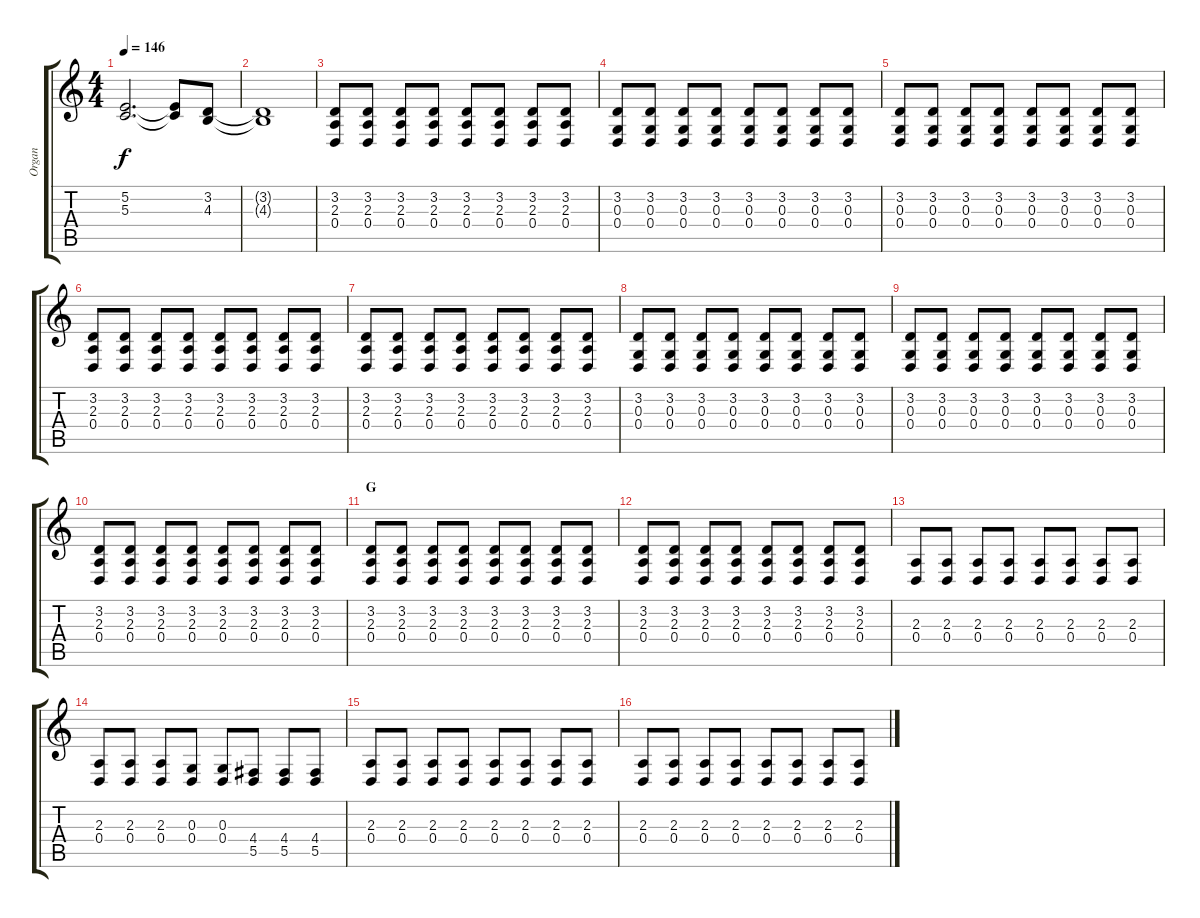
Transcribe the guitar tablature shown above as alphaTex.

\track ("Organ" "Organ") {instrument churchorgan}
\staff {score tabs}
\tuning (E4 B3 G3 D3 A2 E2) {hide}
\ts (4 4)
\tempo 146
\clef g2
\ks c
(5.2 5.3).2{d dy f} (5.2{t} 5.3{t}).8 (3.2 4.3).8 |
(3.2{t} 4.3{t}).1 |
(3.2 2.3 0.4).8 (3.2 2.3 0.4).8 (3.2 2.3 0.4).8 (3.2 2.3 0.4).8 (3.2 2.3 0.4).8 (3.2 2.3 0.4).8 (3.2 2.3 0.4).8 (3.2 2.3 0.4).8 |
(3.2 0.3 0.4).8 (3.2 0.3 0.4).8 (3.2 0.3 0.4).8 (3.2 0.3 0.4).8 (3.2 0.3 0.4).8 (3.2 0.3 0.4).8 (3.2 0.3 0.4).8 (3.2 0.3 0.4).8 |
(3.2 0.3 0.4).8 (3.2 0.3 0.4).8 (3.2 0.3 0.4).8 (3.2 0.3 0.4).8 (3.2 0.3 0.4).8 (3.2 0.3 0.4).8 (3.2 0.3 0.4).8 (3.2 0.3 0.4).8 |
(3.2 2.3 0.4).8 (3.2 2.3 0.4).8 (3.2 2.3 0.4).8 (3.2 2.3 0.4).8 (3.2 2.3 0.4).8 (3.2 2.3 0.4).8 (3.2 2.3 0.4).8 (3.2 2.3 0.4).8 |
(3.2 2.3 0.4).8 (3.2 2.3 0.4).8 (3.2 2.3 0.4).8 (3.2 2.3 0.4).8 (3.2 2.3 0.4).8 (3.2 2.3 0.4).8 (3.2 2.3 0.4).8 (3.2 2.3 0.4).8 |
(3.2 0.3 0.4).8 (3.2 0.3 0.4).8 (3.2 0.3 0.4).8 (3.2 0.3 0.4).8 (3.2 0.3 0.4).8 (3.2 0.3 0.4).8 (3.2 0.3 0.4).8 (3.2 0.3 0.4).8 |
(3.2 0.3 0.4).8 (3.2 0.3 0.4).8 (3.2 0.3 0.4).8 (3.2 0.3 0.4).8 (3.2 0.3 0.4).8 (3.2 0.3 0.4).8 (3.2 0.3 0.4).8 (3.2 0.3 0.4).8 |
(3.2 2.3 0.4).8 (3.2 2.3 0.4).8 (3.2 2.3 0.4).8 (3.2 2.3 0.4).8 (3.2 2.3 0.4).8 (3.2 2.3 0.4).8 (3.2 2.3 0.4).8 (3.2 2.3 0.4).8 |
\section ("" "G")
(3.2 2.3 0.4).8 (3.2 2.3 0.4).8 (3.2 2.3 0.4).8 (3.2 2.3 0.4).8 (3.2 2.3 0.4).8 (3.2 2.3 0.4).8 (3.2 2.3 0.4).8 (3.2 2.3 0.4).8 |
(3.2 2.3 0.4).8 (3.2 2.3 0.4).8 (3.2 2.3 0.4).8 (3.2 2.3 0.4).8 (3.2 2.3 0.4).8 (3.2 2.3 0.4).8 (3.2 2.3 0.4).8 (3.2 2.3 0.4).8 |
(2.3 0.4).8 (2.3 0.4).8 (2.3 0.4).8 (2.3 0.4).8 (2.3 0.4).8 (2.3 0.4).8 (2.3 0.4).8 (2.3 0.4).8 |
(2.3 0.4).8 (2.3 0.4).8 (2.3 0.4).8 (0.3 0.4).8 (0.3 0.4).8 (4.4 5.5).8 (4.4 5.5).8 (4.4 5.5).8 |
(2.3 0.4).8 (2.3 0.4).8 (2.3 0.4).8 (2.3 0.4).8 (2.3 0.4).8 (2.3 0.4).8 (2.3 0.4).8 (2.3 0.4).8 |
(2.3 0.4).8 (2.3 0.4).8 (2.3 0.4).8 (2.3 0.4).8 (2.3 0.4).8 (2.3 0.4).8 (2.3 0.4).8 (2.3 0.4).8
